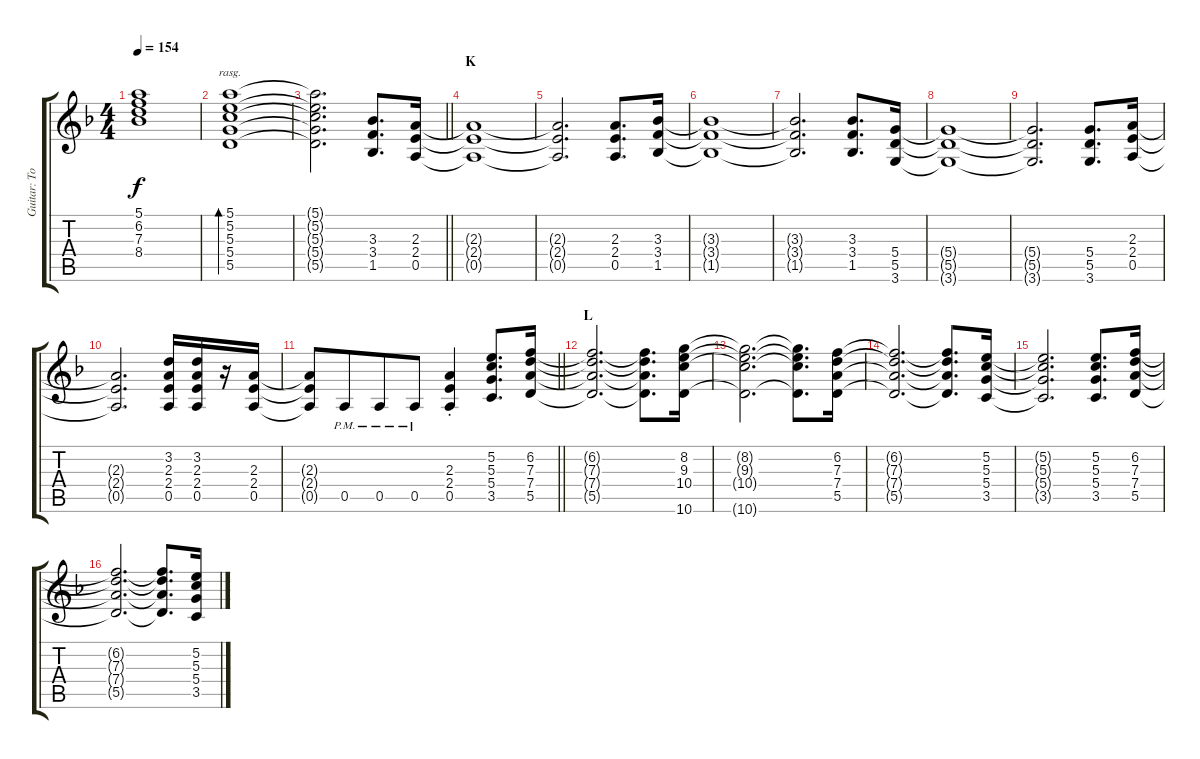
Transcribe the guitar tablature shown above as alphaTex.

\track ("Guitar: Tony" "Guitar: To") {instrument distortionguitar}
\staff {score tabs}
\tuning (E4 B3 G3 D3 A2 E2) {hide}
\ts (4 4)
\tempo 154
\clef g2
\ks f
(5.1{t} 6.2{t} 7.3{t} 8.4{t}).1{dy f} |
(5.1 5.2 5.3 5.4 5.5).1{bd 480 rasg ii} |
\barLineRight lightlight
(5.1{t} 5.2{t} 5.3{t} 5.4{t} 5.5{t}).2{d} (3.3 3.4 1.5).8{d} (2.3 2.4 0.5).16 |
\section ("" "K")
(2.3{t} 2.4{t} 0.5{t}).1 |
(2.3{t} 2.4{t} 0.5{t}).2{d} (2.3 2.4 0.5).8{d} (3.3 3.4 1.5).16 |
(3.3{t} 3.4{t} 1.5{t}).1 |
(3.3{t} 3.4{t} 1.5{t}).2{d} (3.3 3.4 1.5).8{d} (5.4 5.5 3.6).16 |
(5.4{t} 5.5{t} 3.6{t}).1 |
(5.4{t} 5.5{t} 3.6{t}).2{d} (5.4 5.5 3.6).8{d} (2.3 2.4 0.5).16 |
(2.3{t} 2.4{t} 0.5{t}).2{d} (3.2 2.3 2.4 0.5).16 (3.2 2.3 2.4 0.5).16 r.16 (2.3 2.4 0.5).16 |
\barLineRight lightlight
(2.3{t} 2.4{t} 0.5{t}).8 0.5{pm}.8{beam merge} 0.5{pm}.8 0.5{pm}.8 (2.3{st} 2.4{st} 0.5{st}).4 (5.2 5.3 5.4 3.5).8{d} (6.2 7.3 7.4 5.5).16 |
\section ("" "L")
(6.2{t} 7.3{t} 7.4{t} 5.5{t}).2{d} (6.2{t} 7.3{t} 7.4{t} 5.5{t}).8{d} (8.2 9.3 10.4 10.6).16 |
(8.2{t} 9.3{t} 10.4{t} 10.6{t}).2{d} (8.2{t} 9.3{t} 10.4{t} 10.6{t}).8{d} (6.2 7.3 7.4 5.5).16 |
(6.2{t} 7.3{t} 7.4{t} 5.5{t}).2{d} (6.2{t} 7.3{t} 7.4{t} 5.5{t}).8{d} (5.2 5.3 5.4 3.5).16 |
(5.2{t} 5.3{t} 5.4{t} 3.5{t}).2{d} (5.2 5.3 5.4 3.5).8{d} (6.2 7.3 7.4 5.5).16 |
(6.2{t} 7.3{t} 7.4{t} 5.5{t}).2{d} (6.2{t} 7.3{t} 7.4{t} 5.5{t}).8{d} (5.2 5.3 5.4 3.5).16
